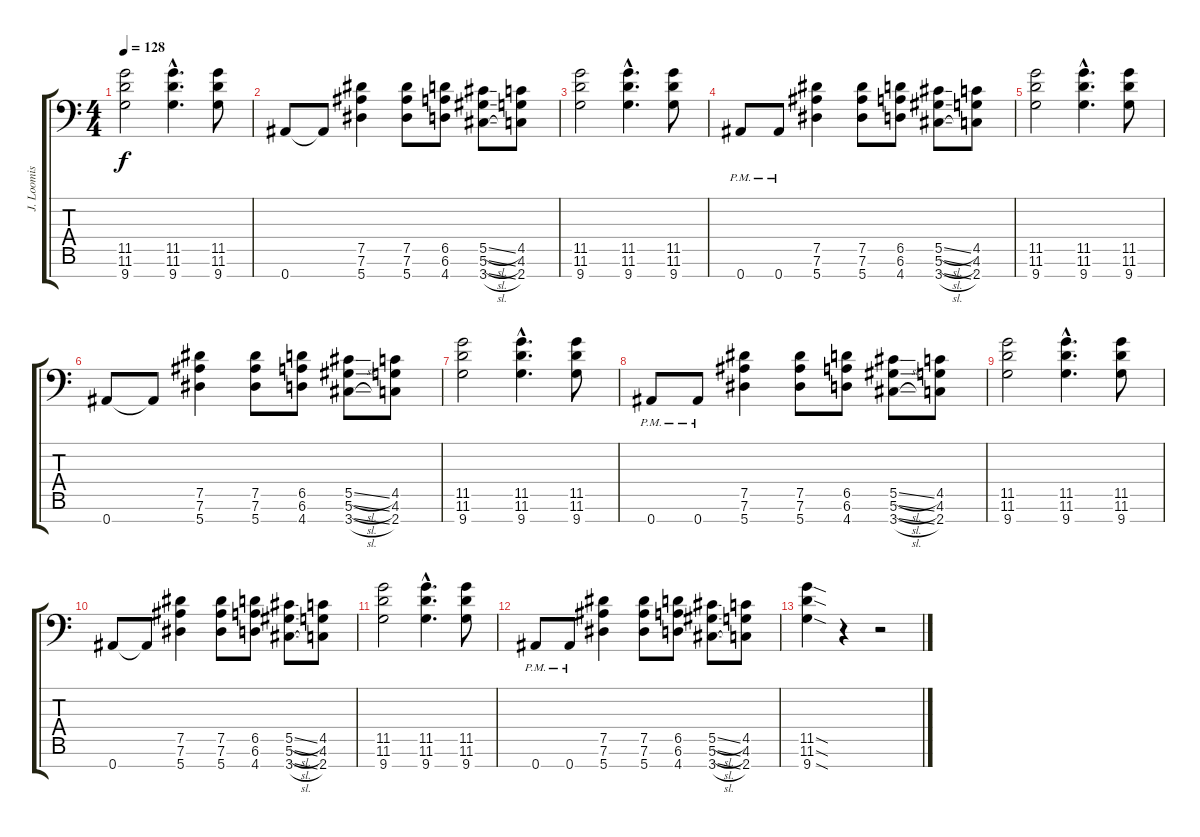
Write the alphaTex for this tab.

\track ("J. Loomis (Rythme)" "J. Loomis ") {instrument distortionguitar}
\staff {score tabs}
\tuning (Eb4 Bb3 Gb3 Db3 Ab2 Eb2 Bb1) {hide}
\ts (4 4)
\tempo 128
\clef f4
\ks c
(11.5 11.6 9.7).2{dy f} (11.5{hac} 11.6{hac} 9.7{hac}).4{d} (11.5 11.6 9.7).8 |
0.7.8 0.7{t}.8 (7.5 7.6 5.7).4 (7.5 7.6 5.7).8 (6.5 6.6 4.7).8 (5.5{sl} 5.6{sl} 3.7{sl}).8 (4.5 4.6 2.7).8 |
(11.5 11.6 9.7).2 (11.5{hac} 11.6{hac} 9.7{hac}).4{d} (11.5 11.6 9.7).8 |
0.7{pm}.8 0.7{pm}.8 (7.5 7.6 5.7).4 (7.5 7.6 5.7).8 (6.5 6.6 4.7).8 (5.5{sl} 5.6{sl} 3.7{sl}).8 (4.5 4.6 2.7).8 |
(11.5 11.6 9.7).2 (11.5{hac} 11.6{hac} 9.7{hac}).4{d} (11.5 11.6 9.7).8 |
0.7.8 0.7{t}.8 (7.5 7.6 5.7).4 (7.5 7.6 5.7).8 (6.5 6.6 4.7).8 (5.5{sl} 5.6{sl} 3.7{sl}).8 (4.5 4.6 2.7).8 |
(11.5 11.6 9.7).2 (11.5{hac} 11.6{hac} 9.7{hac}).4{d} (11.5 11.6 9.7).8 |
0.7{pm}.8 0.7{pm}.8 (7.5 7.6 5.7).4 (7.5 7.6 5.7).8 (6.5 6.6 4.7).8 (5.5{sl} 5.6{sl} 3.7{sl}).8 (4.5 4.6 2.7).8 |
(11.5 11.6 9.7).2 (11.5{hac} 11.6{hac} 9.7{hac}).4{d} (11.5 11.6 9.7).8 |
0.7.8 0.7{t}.8 (7.5 7.6 5.7).4 (7.5 7.6 5.7).8 (6.5 6.6 4.7).8 (5.5{sl} 5.6{sl} 3.7{sl}).8 (4.5 4.6 2.7).8 |
(11.5 11.6 9.7).2 (11.5{hac} 11.6{hac} 9.7{hac}).4{d} (11.5 11.6 9.7).8 |
0.7{pm}.8 0.7{pm}.8 (7.5 7.6 5.7).4 (7.5 7.6 5.7).8 (6.5 6.6 4.7).8 (5.5{sl} 5.6{sl} 3.7{sl}).8 (4.5 4.6 2.7).8 |
(11.5{sod} 11.6{sod} 9.7{sod}).4 r.4 r.2
